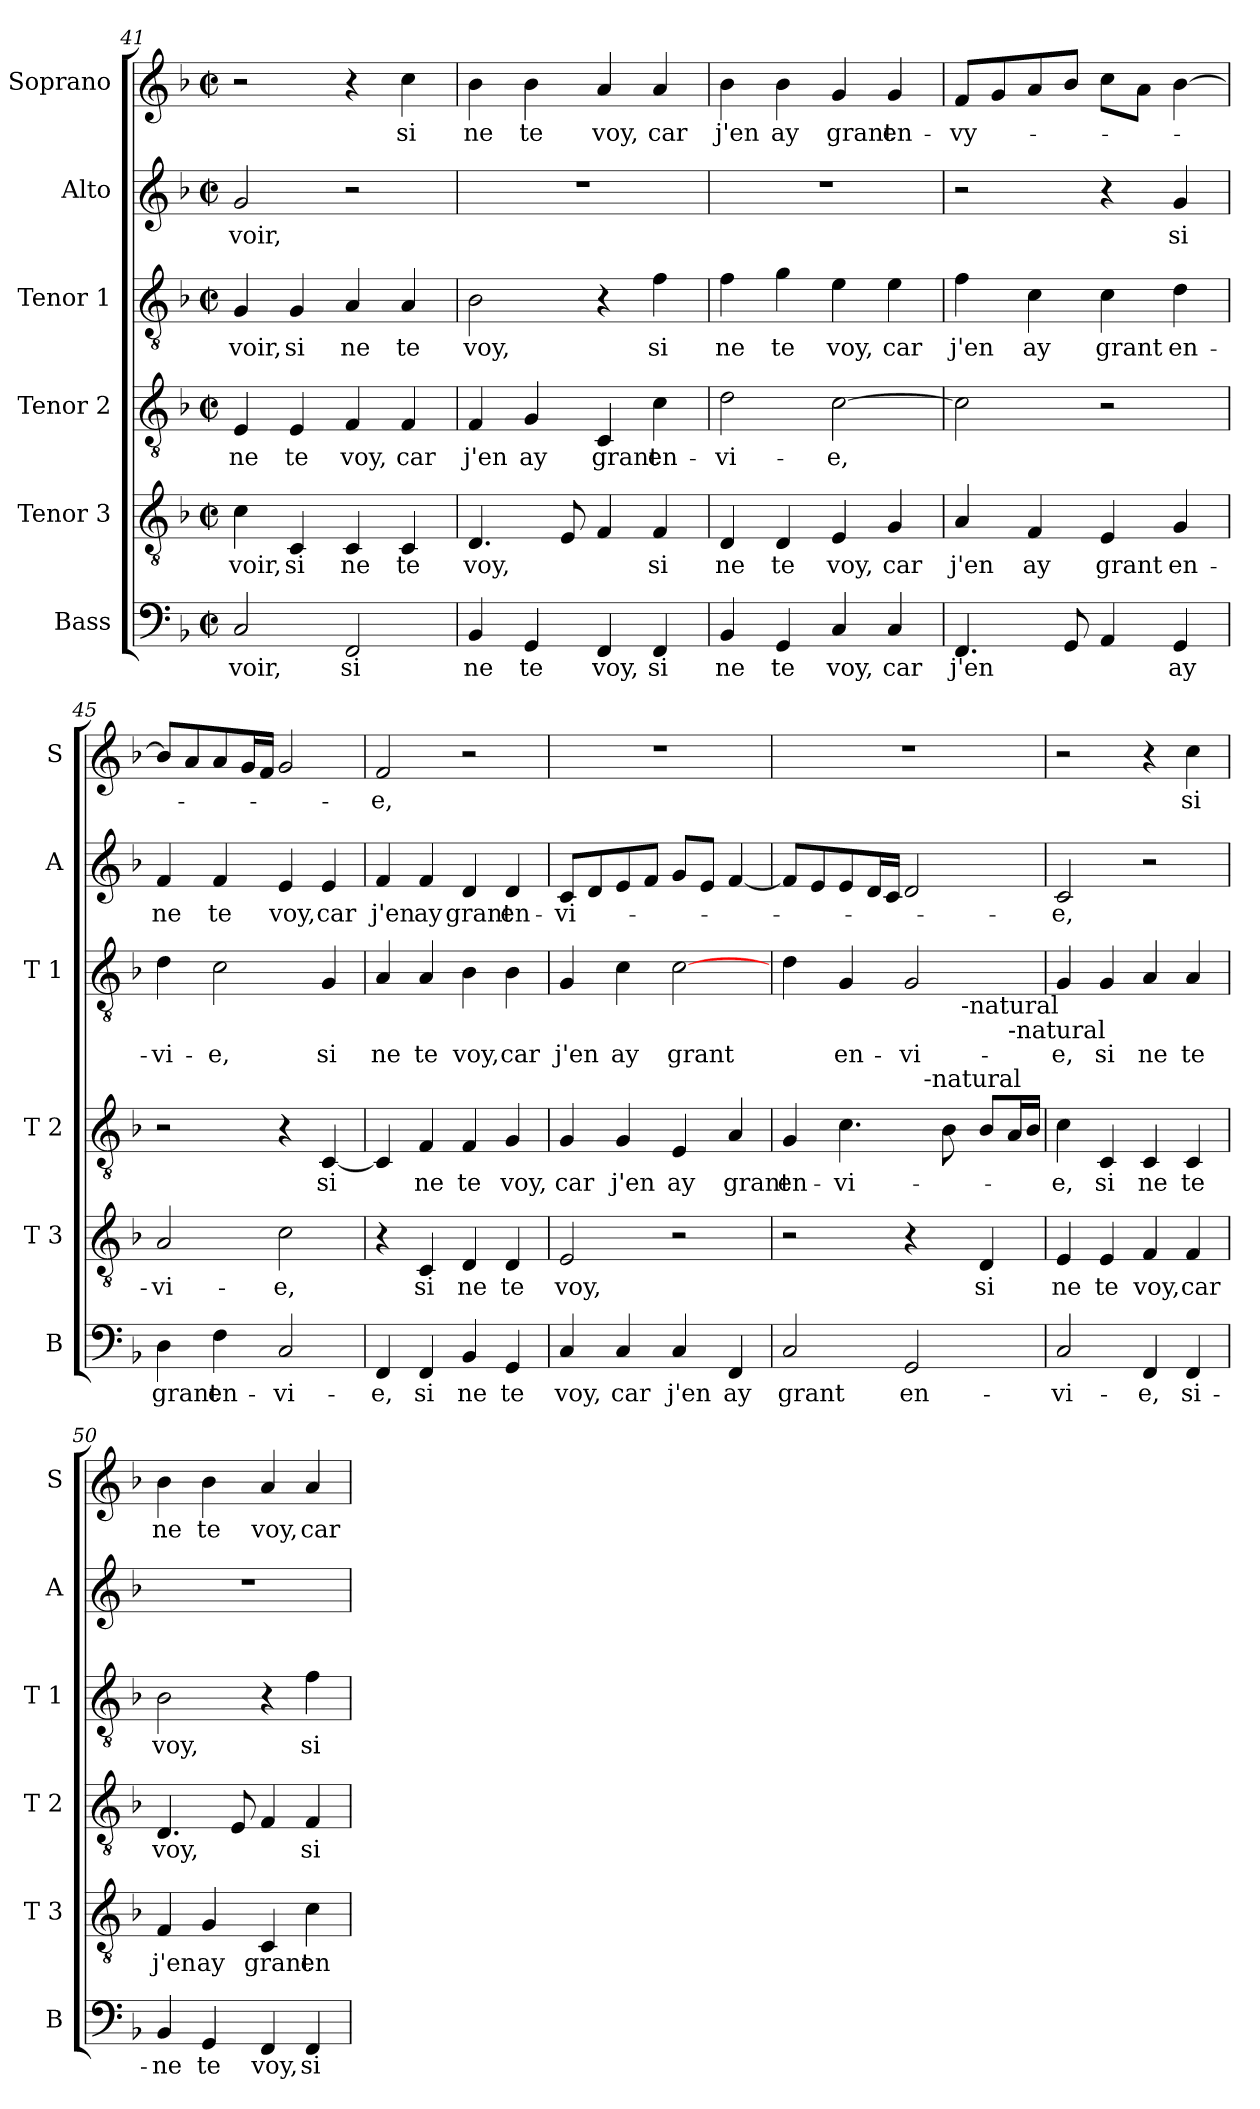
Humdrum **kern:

**kern	**text	**kern	**text	**kern	**text	**kern	**text	**kern	**text	**kern	**text
*part6	*part6	*part5	*part5	*part4	*part4	*part3	*part3	*part2	*part2	*part1	*part1
*staff6	*staff6	*staff5	*staff5	*staff4	*staff4	*staff3	*staff3	*staff2	*staff2	*staff1	*staff1
*I"Bass	*	*I"Tenor 3	*	*I"Tenor 2	*	*I"Tenor 1	*	*I"Alto	*	*I"Soprano	*
*I'B	*	*I'T 3	*	*I'T 2	*	*I'T 1	*	*I'A	*	*I'S	*
*clefF4	*	*clefGv2	*	*clefGv2	*	*clefGv2	*	*clefG2	*	*clefG2	*
*k[b-]	*	*k[b-]	*	*k[b-]	*	*k[b-]	*	*k[b-]	*	*k[b-]	*
*F:	*	*F:	*	*F:	*	*F:	*	*F:	*	*F:	*
*M2/2	*	*M2/2	*	*M2/2	*	*M2/2	*	*M2/2	*	*M2/2	*
*met(c|)	*	*met(c|)	*	*met(c|)	*	*met(c|)	*	*met(c|)	*	*met(c|)	*
=41	=41	=41	=41	=41	=41	=41	=41	=41	=41	=41	=41
2C/	-voir,	4c\	-voir,	4E/	ne	4G/	-voir,	2g/	-voir,	2r	.
.	.	4C/	si	4E/	te	4G/	si	.	.	.	.
2FF/	si	4C/	ne	4F/	voy,	4A/	ne	2r	.	4r	.
.	.	4C/	te	4F/	car	4A/	te	.	.	4cc\	si
=42	=42	=42	=42	=42	=42	=42	=42	=42	=42	=42	=42
4BB-/	ne	4.D/	voy,	4F/	j'en	2B-\	voy,	1r	.	4b-\	ne
4GG/	te	.	.	4G/	ay	.	.	.	.	4b-\	te
.	.	8E/	.	.	.	.	.	.	.	.	.
4FF/	voy,	4F/	.	4C/	grant	4r	.	.	.	4a/	voy,
4FF/	si	4F/	si	4c\	en-	4f\	si	.	.	4a/	car
!!LO:LB:g=z
=43	=43	=43	=43	=43	=43	=43	=43	=43	=43	=43	=43
4BB-/	ne	4D/	ne	2d\	-vi-	4f\	ne	1r	.	4b-\	j'en
4GG/	te	4D/	te	.	.	4g\	te	.	.	4b-\	ay
4C/	voy,	4E/	voy,	[2c\	-e,	4e\	voy,	.	.	4g/	grant
4C/	car	4G/	car	.	.	4e\	car	.	.	4g/	en-
=44	=44	=44	=44	=44	=44	=44	=44	=44	=44	=44	=44
4.FF/	j'en	4A/	j'en	2c\]	.	4f\	j'en	2r	.	8f/L	-vy-
.	.	.	.	.	.	.	.	.	.	8g/	.
.	.	4F/	ay	.	.	4c\	ay	.	.	8a/	.
8GG/	.	.	.	.	.	.	.	.	.	8b-/J	.
4AA/	.	4E/	grant	2r	.	4c\	grant	4r	.	8cc\L	.
.	.	.	.	.	.	.	.	.	.	8a\J	.
4GG/	ay	4G/	en-	.	.	4d\	en-	4g/	si	[4b-\	.
=45	=45	=45	=45	=45	=45	=45	=45	=45	=45	=45	=45
4D\	grant	2A/	-vi-	2r	.	4d\	-vi-	4f/	ne	8b-/L]	.
.	.	.	.	.	.	.	.	.	.	8a/	.
4F\	en-	.	.	.	.	2c\	-e,	4f/	te	8a/	.
.	.	.	.	.	.	.	.	.	.	16g/L	.
.	.	.	.	.	.	.	.	.	.	16f/JJ	.
2C/	-vi-	2c\	-e,	4r	.	.	.	4e/	voy,	2g/	.
.	.	.	.	[4C/	si	4G/	si	4e/	car	.	.
=46	=46	=46	=46	=46	=46	=46	=46	=46	=46	=46	=46
4FF/	-e,	4r	.	4C/]	.	4A/	ne	4f/	j'en	2f/	-e,
4FF/	si	4C/	si	4F/	ne	4A/	te	4f/	ay	.	.
4BB-/	ne	4D/	ne	4F/	te	4B-\	voy,	4d/	grant	2r	.
4GG/	te	4D/	te	4G/	voy,	4B-\	car	4d/	en-	.	.
=47	=47	=47	=47	=47	=47	=47	=47	=47	=47	=47	=47
4C/	voy,	2E/	voy,	4G/	car	4G/	j'en	8c/L	-vi-	1r	.
.	.	.	.	.	.	.	.	8d/	.	.	.
4C/	car	.	.	4G/	j'en	4c\	ay	8e/	.	.	.
.	.	.	.	.	.	.	.	8f/J	.	.	.
4C/	j'en	2r	.	4E/	ay	[2c\	grant	8g/L	.	.	.
.	.	.	.	.	.	.	.	8e/J	.	.	.
4FF/	ay	.	.	4A/	grant	.	.	[4f/	.	.	.
=48	=48	=48	=48	=48	=48	=48	=48	=48	=48	=48	=48
*	*	*	*	*^	*	*^	*	*	*	*	*
*	*	*	*	*	*	*	*	*^	*	*	*	*	*
2C/	grant	2r	.	4G/	2ryy	en-	4d\	2ryy	2..ryy	.	8f/L]	.	1r	.
.	.	.	.	.	.	.	.	.	.	.	8e/	.	.	.
.	.	.	.	4.c\	.	-vi-	4G/	.	.	en-	8e/	.	.	.
.	.	.	.	.	.	.	.	.	.	.	16d/L	.	.	.
.	.	.	.	.	.	.	.	.	.	.	16c/JJ	.	.	.
2GG/	en-	4r	.	.	16ryy	.	2G/	8.ryy	.	-vi-	2d/	.	.	.
!	!	!	!	!	!LO:TX:a:t=-natural	!	!	!	!	!	!	!	!	!
.	.	.	.	.	4..ryy	.	.	.	.	.	.	.	.	.
.	.	.	.	8B-\	.	.	.	.	.	.	.	.	.	.
!	!	!	!	!	!	!	!	!LO:TX:b:t=-natural	!	!	!	!	!	!
.	.	.	.	.	.	.	.	4ryy	.	.	.	.	.	.
.	.	4D/	si	8B-/L	.	.	.	.	.	.	.	.	.	.
!	!	!	!	!	!	!	!	!	!LO:TX:b:t=-natural	!	!	!	!	!
.	.	.	.	16A/L	.	.	.	.	8ryy	.	.	.	.	.
.	.	.	.	16B-/JJ	.	.	.	16ryy	.	.	.	.	.	.
*	*	*	*	*v	*v	*	*	*	*	*	*	*	*	*
*	*	*	*	*	*	*v	*v	*v	*	*	*	*	*
!!LO:PB:g=z
=49	=49	=49	=49	=49	=49	=49	=49	=49	=49	=49	=49
2C/	-vi-	4E/	ne	4c\	-e,	4G/	-e,	2c/	-e,	2r	.
.	.	4E/	te	4C/	si	4G/	si	.	.	.	.
4FF/	-e,	4F/	voy,	4C/	ne	4A/	ne	2r	.	4r	.
4FF/	si-	4F/	car	4C/	te	4A/	te	.	.	4cc\	si
=50	=50	=50	=50	=50	=50	=50	=50	=50	=50	=50	=50
4BB-/	-ne	4F/	j'en	4.D/	voy,	2B-\	voy,	1r	.	4b-\	ne
4GG/	te	4G/	ay	.	.	.	.	.	.	4b-\	te
.	.	.	.	8E/	.	.	.	.	.	.	.
4FF/	voy,	4C/	grant	4F/	.	4r	.	.	.	4a/	voy,
4FF/	si	4c\	en-	4F/	si	4f\	si	.	.	4a/	car
=	=	=	=	=	=	=	=	=	=	=	=
*-	*-	*-	*-	*-	*-	*-	*-	*-	*-	*-	*-
